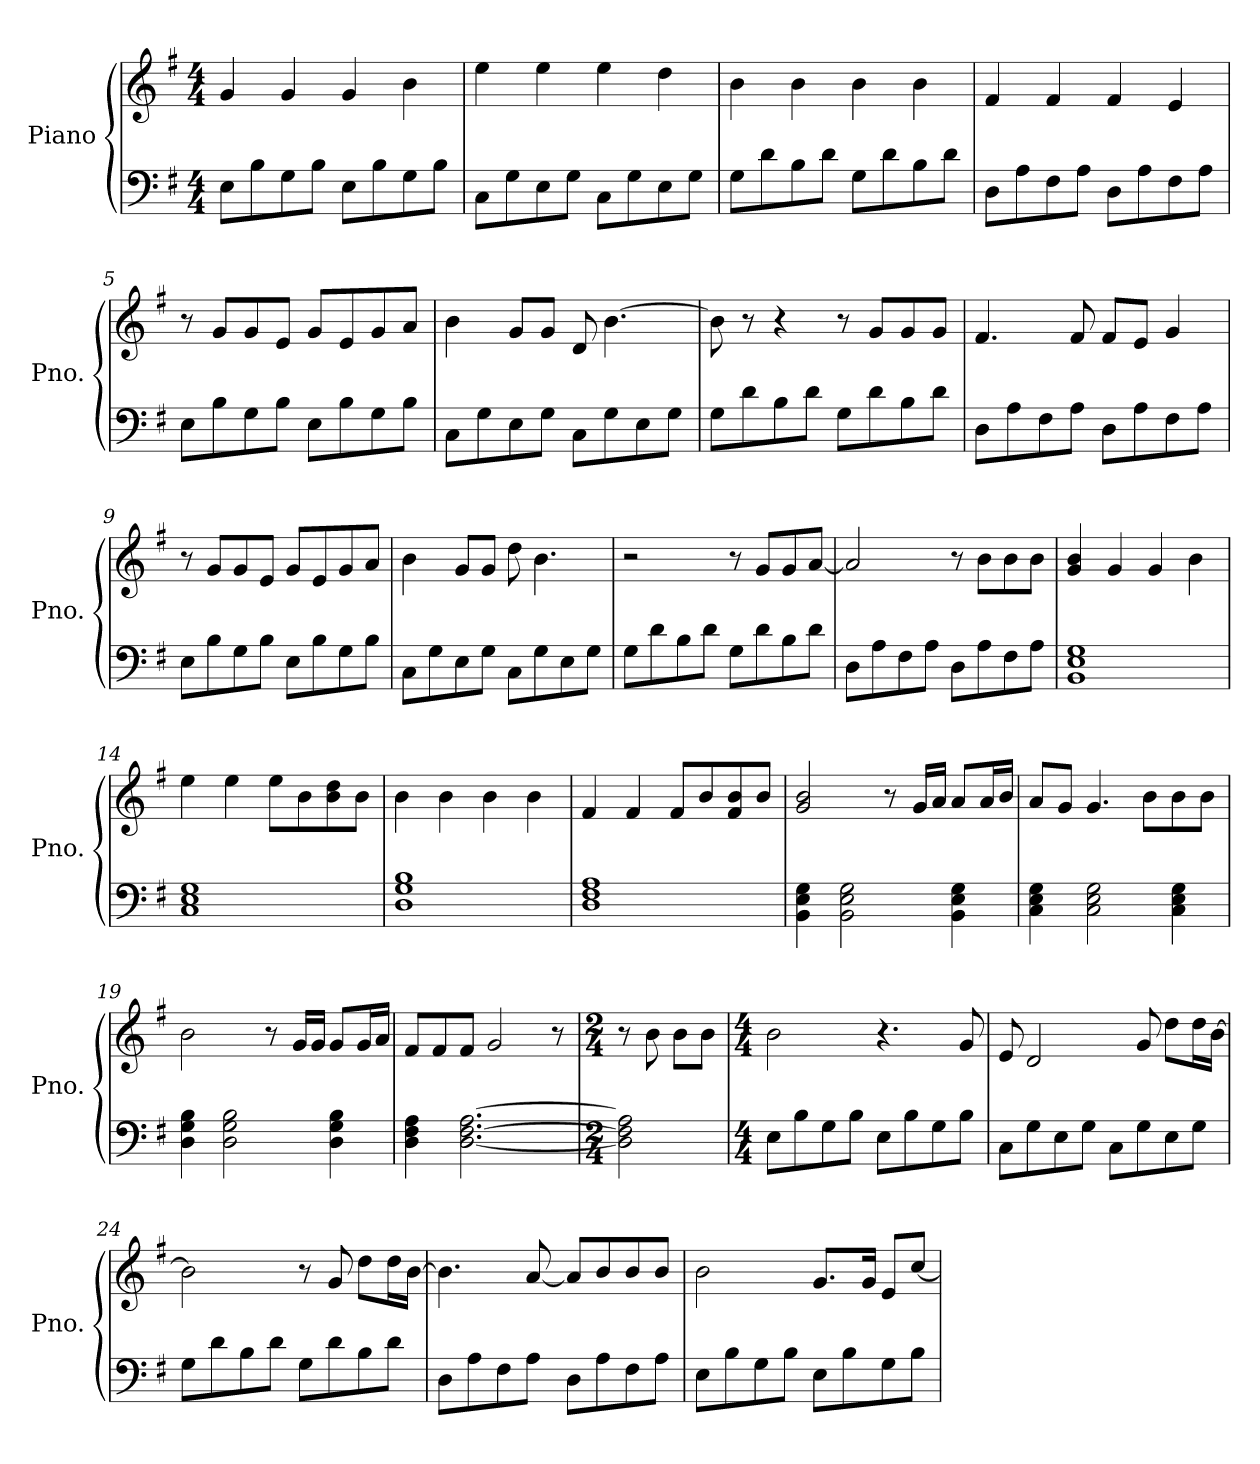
**kern	**kern
*part1	*part1
*staff2	*staff1
*I"Piano	*
*I'Pno.	*
*clefF4	*clefG2
*k[f#]	*k[f#]
*M4/4	*M4/4
*MM90	*MM90
=1	=1
8E\L	4g/
8B\	.
8G\	4g/
8B\J	.
8E\L	4g/
8B\	.
8G\	4b\
8B\J	.
=2	=2
8C\L	4ee\
8G\	.
8E\	4ee\
8G\J	.
8C\L	4ee\
8G\	.
8E\	4dd\
8G\J	.
=3	=3
8G\L	4b\
8d\	.
8B\	4b\
8d\J	.
8G\L	4b\
8d\	.
8B\	4b\
8d\J	.
=4	=4
8D\L	4f#/
8A\	.
8F#\	4f#/
8A\J	.
8D\L	4f#/
8A\	.
8F#\	4e/
8A\J	.
!!LO:LB:g=z
=5	=5
8E\L	8r
8B\	8g/L
8G\	8g/
8B\J	8e/J
8E\L	8g/L
8B\	8e/
8G\	8g/
8B\J	8a/J
=6	=6
8C\L	4b\
8G\	.
8E\	8g/L
8G\J	8g/J
8C\L	8d/
8G\	[4.b\
8E\	.
8G\J	.
=7	=7
8G\L	8b\]
8d\	8r
8B\	4r
8d\J	.
8G\L	8r
8d\	8g/L
8B\	8g/
8d\J	8g/J
=8	=8
8D\L	4.f#/
8A\	.
8F#\	.
8A\J	8f#/
8D\L	8f#/L
8A\	8e/J
8F#\	4g/
8A\J	.
=9	=9
8E\L	8r
8B\	8g/L
8G\	8g/
8B\J	8e/J
8E\L	8g/L
8B\	8e/
8G\	8g/
8B\J	8a/J
!!LO:LB:g=z
=10	=10
8C\L	4b\
8G\	.
8E\	8g/L
8G\J	8g/J
8C\L	8dd\
8G\	4.b\
8E\	.
8G\J	.
=11	=11
8G\L	2r
8d\	.
8B\	.
8d\J	.
8G\L	8r
8d\	8g/L
8B\	8g/
8d\J	[8a/J
=12	=12
8D\L	2a/]
8A\	.
8F#\	.
8A\J	.
8D\L	8r
8A\	8b\L
8F#\	8b\
8A\J	8b\J
=13	=13
1BB 1E 1G	4g/ 4b/
.	4g/
.	4g/
.	4b\
=14	=14
1C 1E 1G	4ee\
.	4ee\
.	8ee\L
.	8b\
.	8b\ 8dd\
.	8b\J
!!LO:LB:g=z
=15	=15
1D 1G 1B	4b\
.	4b\
.	4b\
.	4b\
=16	=16
1D 1F# 1A	4f#/
.	4f#/
.	8f#/L
.	8b/
.	8f#/ 8b/
.	8b/J
=17	=17
4BB\ 4E\ 4G\ 4G\yy	2g/ 2b/
2BB\ 2E\ 2G\	.
.	8r
.	16g/LL
.	16a/JJ
4BB\ 4E\ 4G\	8a/L
.	16a/L
.	16b/JJ
=18	=18
4C\ 4E\ 4G\	8a/L
.	8g/J
2C\ 2E\ 2G\	4.g/
.	8b\L
4C\ 4E\ 4G\	8b\
.	8b\J
=19	=19
4D\ 4G\ 4B\	2b\
2D\ 2G\ 2B\	.
.	8r
.	16g/LL
.	16g/JJ
4D\ 4G\ 4B\	8g/L
.	16g/L
.	16a/JJ
!!LO:LB:g=z
=20	=20
4D\ 4F#\ 4A\	8f#/L
.	8f#/
[2.D\ [2.F#\ [2.A\	8f#/J
.	2g/
.	8r
=21	=21
*M2/4	*M2/4
2D\] 2F#\] 2A\]	8r
.	8b\
.	8b\L
.	8b\J
=22	=22
*M4/4	*M4/4
8E\L	2b\
8B\	.
8G\	.
8B\J	.
8E\L	4.r
8B\	.
8G\	.
8B\J	8g/
=23	=23
8C\L	8e/
8G\	2d/
8E\	.
8G\J	.
8C\L	.
8G\	8g/
8E\	8dd\L
8G\J	16dd\L
.	[16b\JJ
=24	=24
8G\L	2b\]
8d\	.
8B\	.
8d\J	.
8G\L	8r
8d\	8g/
8B\	8dd\L
8d\J	16dd\L
.	[16b\JJ
!!LO:LB:g=z
=25	=25
8D\L	4.b\]
8A\	.
8F#\	.
8A\J	[8a/
8D\L	8a/L]
8A\	8b/
8F#\	8b/
8A\J	8b/J
=26	=26
8E\L	2b\
8B\	.
8G\	.
8B\J	.
8E\L	8.g/L
8B\	.
.	16g/Jk
8G\	8e/L
8B\J	[8cc/J
=	=
*-	*-
